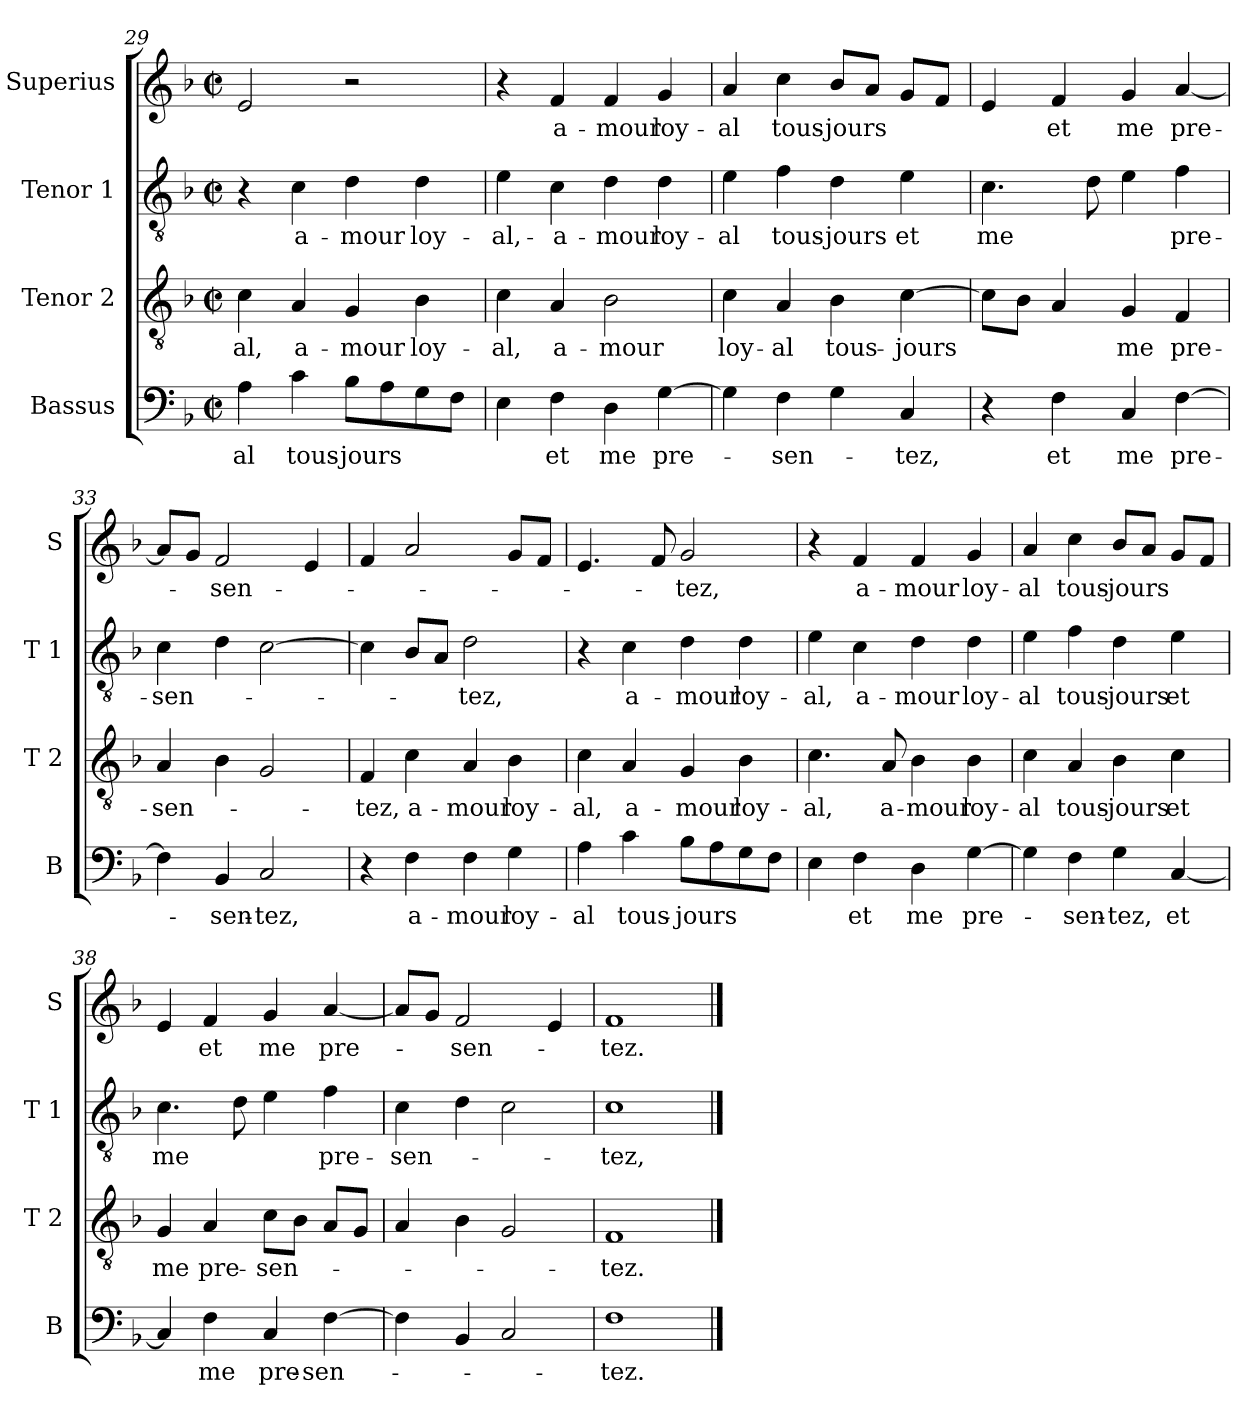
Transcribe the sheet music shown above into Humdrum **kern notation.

**kern	**text	**kern	**text	**kern	**text	**kern	**text
*part4	*part4	*part3	*part3	*part2	*part2	*part1	*part1
*staff4	*staff4	*staff3	*staff3	*staff2	*staff2	*staff1	*staff1
*I"Bassus	*	*I"Tenor 2	*	*I"Tenor 1	*	*I"Superius	*
*I'B	*	*I'T 2	*	*I'T 1	*	*I'S	*
*clefF4	*	*clefGv2	*	*clefGv2	*	*clefG2	*
*k[b-]	*	*k[b-]	*	*k[b-]	*	*k[b-]	*
*F:	*	*F:	*	*F:	*	*F:	*
*M2/2	*	*M2/2	*	*M2/2	*	*M2/2	*
*met(c|)	*	*met(c|)	*	*met(c|)	*	*met(c|)	*
=29	=29	=29	=29	=29	=29	=29	=29
4A\	-al	4c\	-al,	4r	.	2e/	.
4c\	tous-	4A/	a-	4c\	a-	.	.
8B-\L	-jours	4G/	-mour	4d\	-mour	2r	.
8A\	.	.	.	.	.	.	.
8G\	.	4B-\	loy-	4d\	loy-	.	.
8F\J	.	.	.	.	.	.	.
=30	=30	=30	=30	=30	=30	=30	=30
4E\	.	4c\	-al,	4e\	-al,-	4r	.
4F\	et	4A/	a-	4c\	-a-	4f/	a-
4D\	me	2B-\	-mour	4d\	-mour	4f/	-mour
[4G\	pre-	.	.	4d\	loy-	4g/	loy-
!!LO:PB:g=z
=31	=31	=31	=31	=31	=31	=31	=31
4G\]	.	4c\	loy-	4e\	-al	4a/	-al
4F\	-sen-	4A/	-al	4f\	tous-	4cc\	tous-
4G\	.	4B-\	tous-	4d\	-jours	8b-/L	-jours
.	.	.	.	.	.	8a/J	.
4C/	-tez,	[4c\	-jours	4e\	et	8g/L	.
.	.	.	.	.	.	8f/J	.
=32	=32	=32	=32	=32	=32	=32	=32
4r	.	8c\L]	.	4.c\	me	4e/	.
.	.	8B-\J	.	.	.	.	.
4F\	et	4A/	.	.	.	4f/	et
.	.	.	.	8d\	.	.	.
4C/	me	4G/	me	4e\	.	4g/	me
[4F\	pre-	4F/	pre-	4f\	pre-	[4a/	pre-
=33	=33	=33	=33	=33	=33	=33	=33
4F\]	.	4A/	-sen-	4c\	-sen-	8a/L]	.
.	.	.	.	.	.	8g/J	.
4BB-/	-sen-	4B-\	.	4d\	.	2f/	-sen-
2C/	-tez,	2G/	.	[2c\	.	.	.
.	.	.	.	.	.	4e/	.
=34	=34	=34	=34	=34	=34	=34	=34
4r	.	4F/	-tez,	4c\]	.	4f/	.
4F\	a-	4c\	a-	8B-/L	.	2a/	.
.	.	.	.	8A/J	.	.	.
4F\	-mour	4A/	-mour	2d\	-tez,	.	.
4G\	loy-	4B-\	loy-	.	.	8g/L	.
.	.	.	.	.	.	8f/J	.
=35	=35	=35	=35	=35	=35	=35	=35
4A\	-al	4c\	-al,	4r	.	4.e/	.
4c\	tous-	4A/	a-	4c\	a-	.	.
.	.	.	.	.	.	8f/	.
8B-\L	-jours	4G/	-mour	4d\	-mour	2g/	-tez,
8A\	.	.	.	.	.	.	.
8G\	.	4B-\	loy-	4d\	loy-	.	.
8F\J	.	.	.	.	.	.	.
!!LO:LB:g=z
=36	=36	=36	=36	=36	=36	=36	=36
4E\	.	4.c\	-al,	4e\	-al,	4r	.
4F\	et	.	.	4c\	a-	4f/	a-
.	.	8A/	a-	.	.	.	.
4D\	me	4B-\	-mour	4d\	-mour	4f/	-mour
[4G\	pre-	4B-\	loy-	4d\	loy-	4g/	loy-
=37	=37	=37	=37	=37	=37	=37	=37
4G\]	.	4c\	-al	4e\	-al	4a/	-al
4F\	-sen-	4A/	tous-	4f\	tous-	4cc\	tous-
4G\	-tez,	4B-\	-jours	4d\	-jours	8b-/L	-jours
.	.	.	.	.	.	8a/J	.
[4C/	et	4c\	et	4e\	et	8g/L	.
.	.	.	.	.	.	8f/J	.
=38	=38	=38	=38	=38	=38	=38	=38
4C/]	.	4G/	me	4.c\	me	4e/	.
4F\	me	4A/	pre-	.	.	4f/	et
.	.	.	.	8d\	.	.	.
4C/	pre-	8c\L	-sen-	4e\	.	4g/	me
.	.	8B-\J	.	.	.	.	.
[4F\	-sen-	8A/L	.	4f\	pre-	[4a/	pre-
.	.	8G/J	.	.	.	.	.
=39	=39	=39	=39	=39	=39	=39	=39
4F\]	.	4A/	.	4c\	-sen-	8a/L]	.
.	.	.	.	.	.	8g/J	.
4BB-/	.	4B-\	.	4d\	.	2f/	-sen-
2C/	.	2G/	.	2c\	.	.	.
.	.	.	.	.	.	4e/	.
=40	=40	=40	=40	=40	=40	=40	=40
1F	-tez.	1F	-tez.	1c	-tez,	1f	-tez.
==	==	==	==	==	==	==	==
*-	*-	*-	*-	*-	*-	*-	*-
